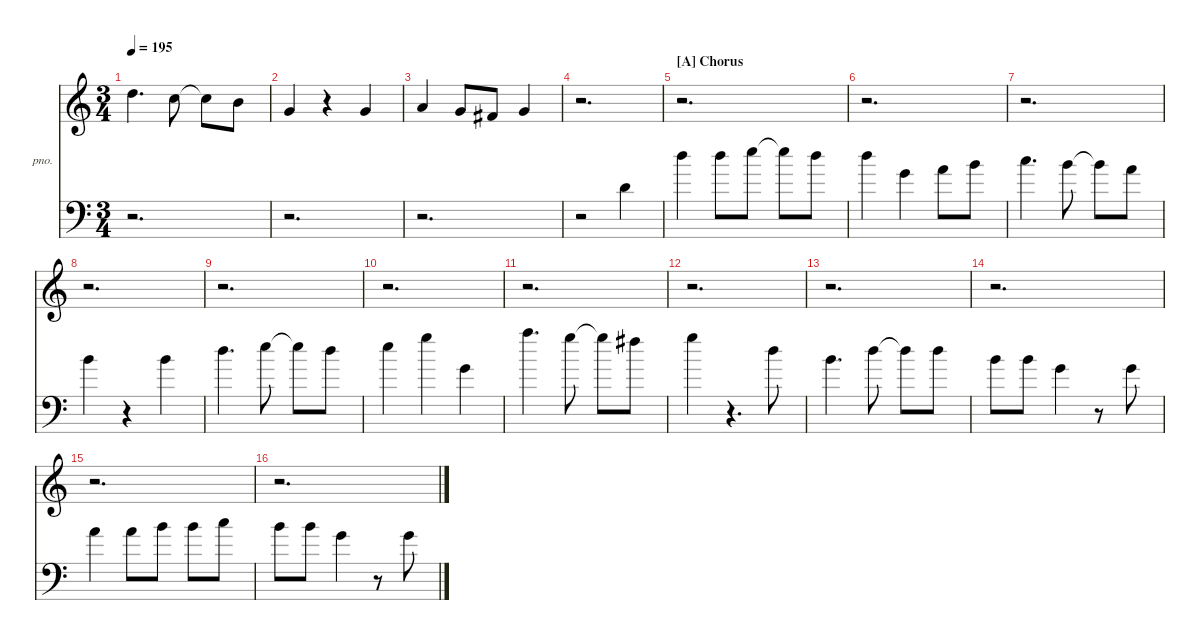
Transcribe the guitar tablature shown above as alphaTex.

\hideDynamics
\bracketExtendMode nobrackets
\firstSystemTrackNameOrientation horizontal
\track ("Vocal" "pno.") {instrument acousticgrandpiano}
\staff {score}
\tuning (E4 B3 G3 D3 A2 E2)
\ts (3 4)
\tempo 195
\clef g2
\ks aminor
10.1.4{d dy ff} 8.1.8 8.1{t}.8 7.1.8 |
3.1.4 r.4 3.1.4 |
5.1.4 3.1.8 2.1{acc #}.8 3.1.4 |
r.2{d} |
\section ("A" "Chorus")
r.2{d} |
r.2{d} |
r.2{d} |
r.2{d} |
r.2{d} |
r.2{d} |
r.2{d} |
r.2{d} |
r.2{d} |
r.2{d} |
r.2{d} |
r.2{d}
\staff {score}
\tuning (G2 D2 A1 E1 B0)
\clef f4
\ottava regular
\simile none
\ks aminor
r.2{d dy ff} |
r.2{d} |
r.2{d} |
r.2 19.1.4 |
31.1.4 31.1.8 33.1.8 33.1{t}.8 31.1.8 |
31.1.4 24.1.4 26.1.8 28.1.8 |
29.1.4{d} 28.1.8 28.1{t}.8 26.1.8 |
28.1.4 r.4 28.1.4 |
31.1.4{d} 33.1.8 33.1{t}.8 31.1.8 |
33.1.4 36.1.4 24.1.4 |
38.1.4{d} 36.1.8 36.1{t}.8 35.1{acc #}.8 |
36.1.4 r.4{d} 31.1.8 |
28.1.4{d} 31.1.8 31.1{t}.8 31.1.8 |
28.1.8 28.1.8 24.1.4 r.8 24.1.8 |
26.1.4 26.1.8 28.1.8 28.1.8 29.1.8 |
28.1.8 28.1.8 24.1.4 r.8 24.1.8
